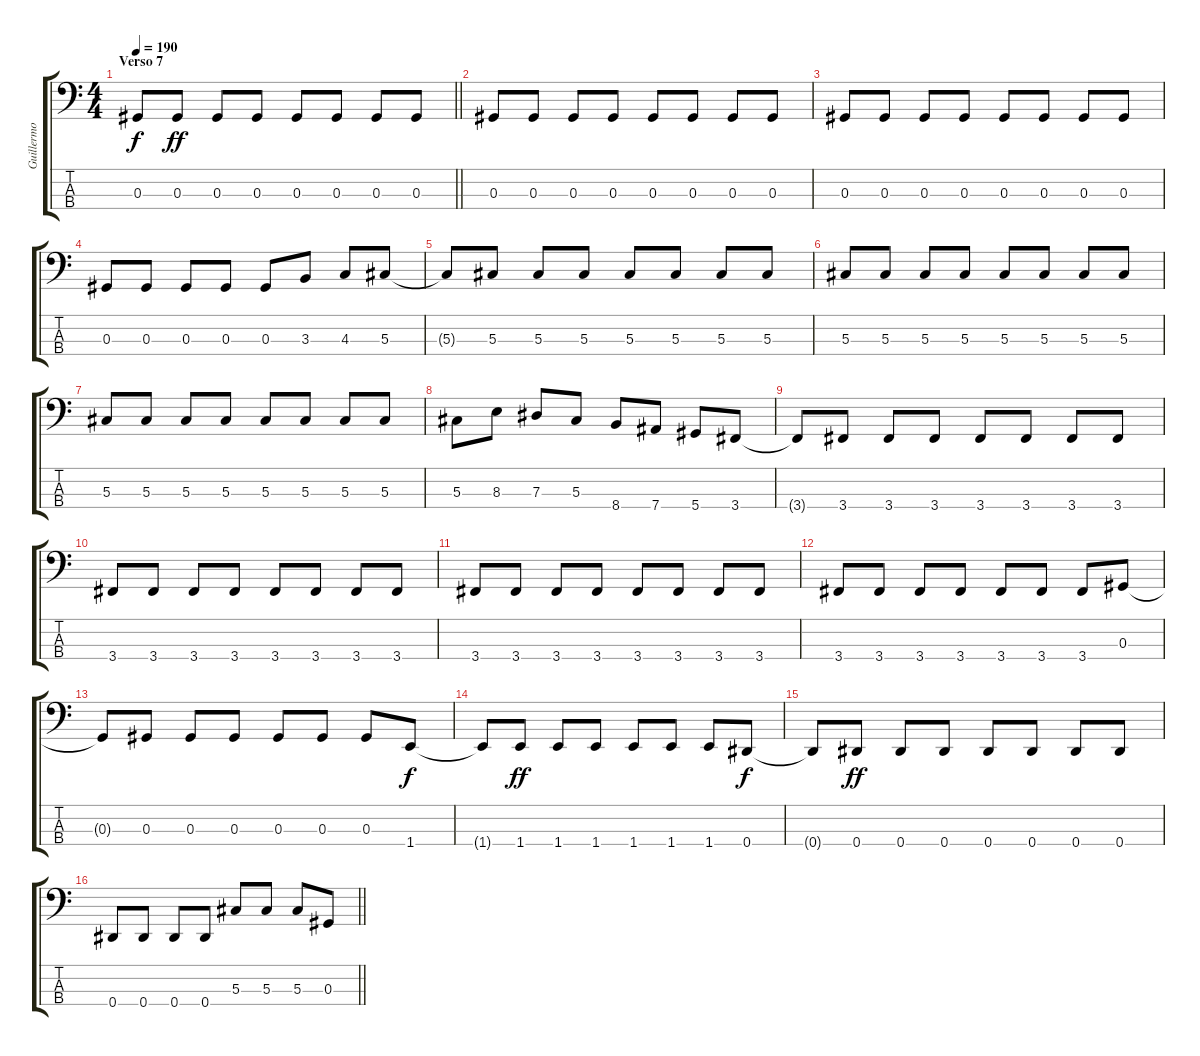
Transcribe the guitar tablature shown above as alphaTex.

\track ("Guillermo Sánchez" "Guillermo ") {instrument electricbasspick}
\staff {score tabs}
\tuning (Gb2 Db2 Ab1 Eb1) {hide}
\ts (4 4)
\section ("" "Verso 7")
\tempo 190
\clef f4
\barLineRight lightlight
\ks c
0.3{t}.8{dy f} 0.3.8{dy ff} 0.3.8 0.3.8 0.3.8 0.3.8 0.3.8 0.3.8 |
0.3.8 0.3.8 0.3.8 0.3.8 0.3.8 0.3.8 0.3.8 0.3.8 |
0.3.8 0.3.8 0.3.8 0.3.8 0.3.8 0.3.8 0.3.8 0.3.8 |
0.3.8 0.3.8 0.3.8 0.3.8 0.3.8 3.3.8 4.3.8 5.3.8 |
5.3{t}.8 5.3.8 5.3.8 5.3.8 5.3.8 5.3.8 5.3.8 5.3.8 |
5.3.8 5.3.8 5.3.8 5.3.8 5.3.8 5.3.8 5.3.8 5.3.8 |
5.3.8 5.3.8 5.3.8 5.3.8 5.3.8 5.3.8 5.3.8 5.3.8 |
5.3.8 8.3.8 7.3.8 5.3.8 8.4.8 7.4.8 5.4.8 3.4.8 |
3.4{t}.8 3.4.8 3.4.8 3.4.8 3.4.8 3.4.8 3.4.8 3.4.8 |
3.4.8 3.4.8 3.4.8 3.4.8 3.4.8 3.4.8 3.4.8 3.4.8 |
3.4.8 3.4.8 3.4.8 3.4.8 3.4.8 3.4.8 3.4.8 3.4.8 |
3.4.8 3.4.8 3.4.8 3.4.8 3.4.8 3.4.8 3.4.8 0.3.8 |
0.3{t}.8 0.3.8 0.3.8 0.3.8 0.3.8 0.3.8 0.3.8 1.4.8{dy f} |
1.4{t}.8 1.4.8{dy ff} 1.4.8 1.4.8 1.4.8 1.4.8 1.4.8 0.4.8{dy f} |
0.4{t}.8 0.4.8{dy ff} 0.4.8 0.4.8 0.4.8 0.4.8 0.4.8 0.4.8 |
\barLineRight lightlight
0.4.8 0.4.8 0.4.8 0.4.8 5.3.8 5.3.8 5.3.8 0.3.8
